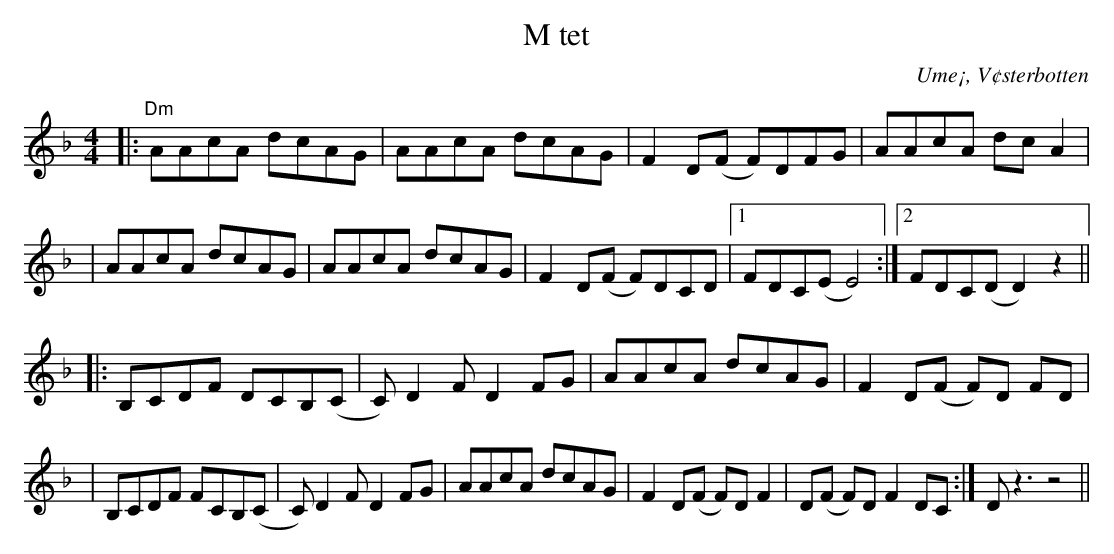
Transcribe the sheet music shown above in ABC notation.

X:1
T:M tet
O:Ume¡, V¢sterbotten
M:4/4
L:1/8
K:Dm
|: "Dm" AAcA dcAG | AAcA dcAG | F2D(F F)DFG | AAcA dcA2 |
| AAcA dcAG | AAcA dcAG | F2D(F F)DCD |1 FDC(E E4) :|2 FDC(D D2)z2 ||
|:B,CDF DCB,(C | C)D2F D2FG | AAcA dcAG | F2 D(F F)D FD |
| B,CDF FCB,(C | C)D2F D2FG | AAcA dcAG | F2D(F F)DF2 |D(F F)D F2 DC:|Dz3 z4 ||
